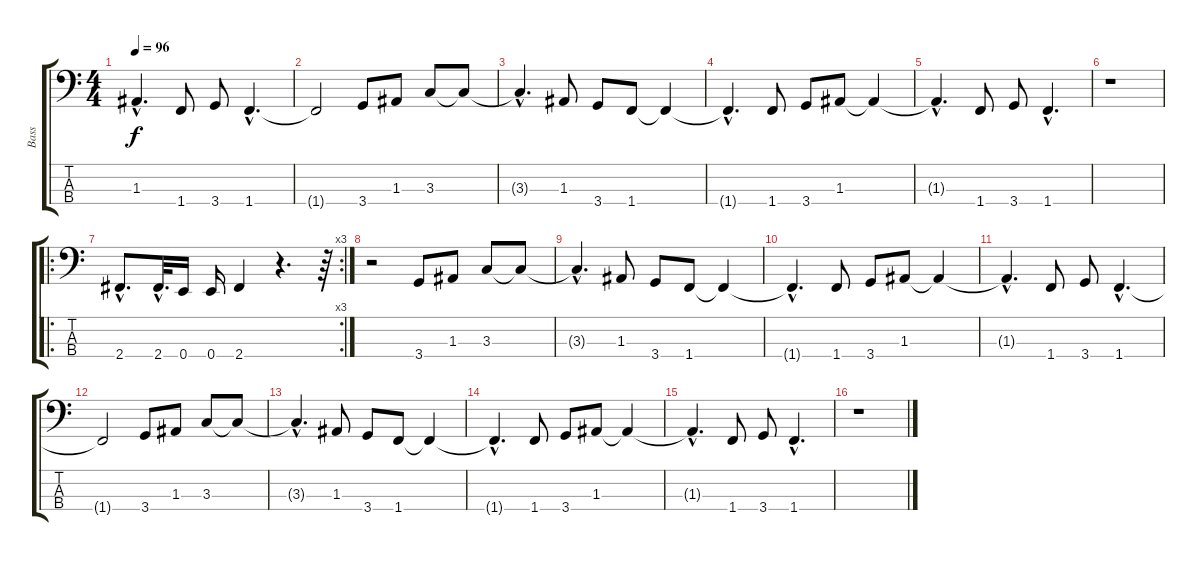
\track ("Bass" "Bass") {instrument electricbasspick}
\staff {score tabs}
\tuning (G2 D2 A1 E1) {hide}
\ts (4 4)
\tempo 96
\clef f4
\ks c
1.3{hac t}.4{d dy f} 1.4.8 3.4.8 1.4{hac}.4{d} |
1.4{t}.2 3.4.8 1.3.8 3.3.8 3.3{t}.8 |
3.3{hac t}.4{d} 1.3.8 3.4.8 1.4.8 1.4{t}.4 |
1.4{hac t}.4{d} 1.4.8 3.4.8 1.3.8 1.3{t}.4 |
1.3{hac t}.4{d} 1.4.8 3.4.8 1.4{hac}.4{d} |
r.1 |
\ro
\rc 3
2.4{hac}.8{d} 2.4{hac}.32{d} 0.4.16 0.4.16 2.4.4 r.4{d} r.64 |
r.2 3.4.8 1.3.8 3.3.8 3.3{t}.8 |
3.3{hac t}.4{d} 1.3.8 3.4.8 1.4.8 1.4{t}.4 |
1.4{hac t}.4{d} 1.4.8 3.4.8 1.3.8 1.3{t}.4 |
1.3{hac t}.4{d} 1.4.8 3.4.8 1.4{hac}.4{d} |
1.4{t}.2 3.4.8 1.3.8 3.3.8 3.3{t}.8 |
3.3{hac t}.4{d} 1.3.8 3.4.8 1.4.8 1.4{t}.4 |
1.4{hac t}.4{d} 1.4.8 3.4.8 1.3.8 1.3{t}.4 |
1.3{hac t}.4{d} 1.4.8 3.4.8 1.4{hac}.4{d} |
r.1
